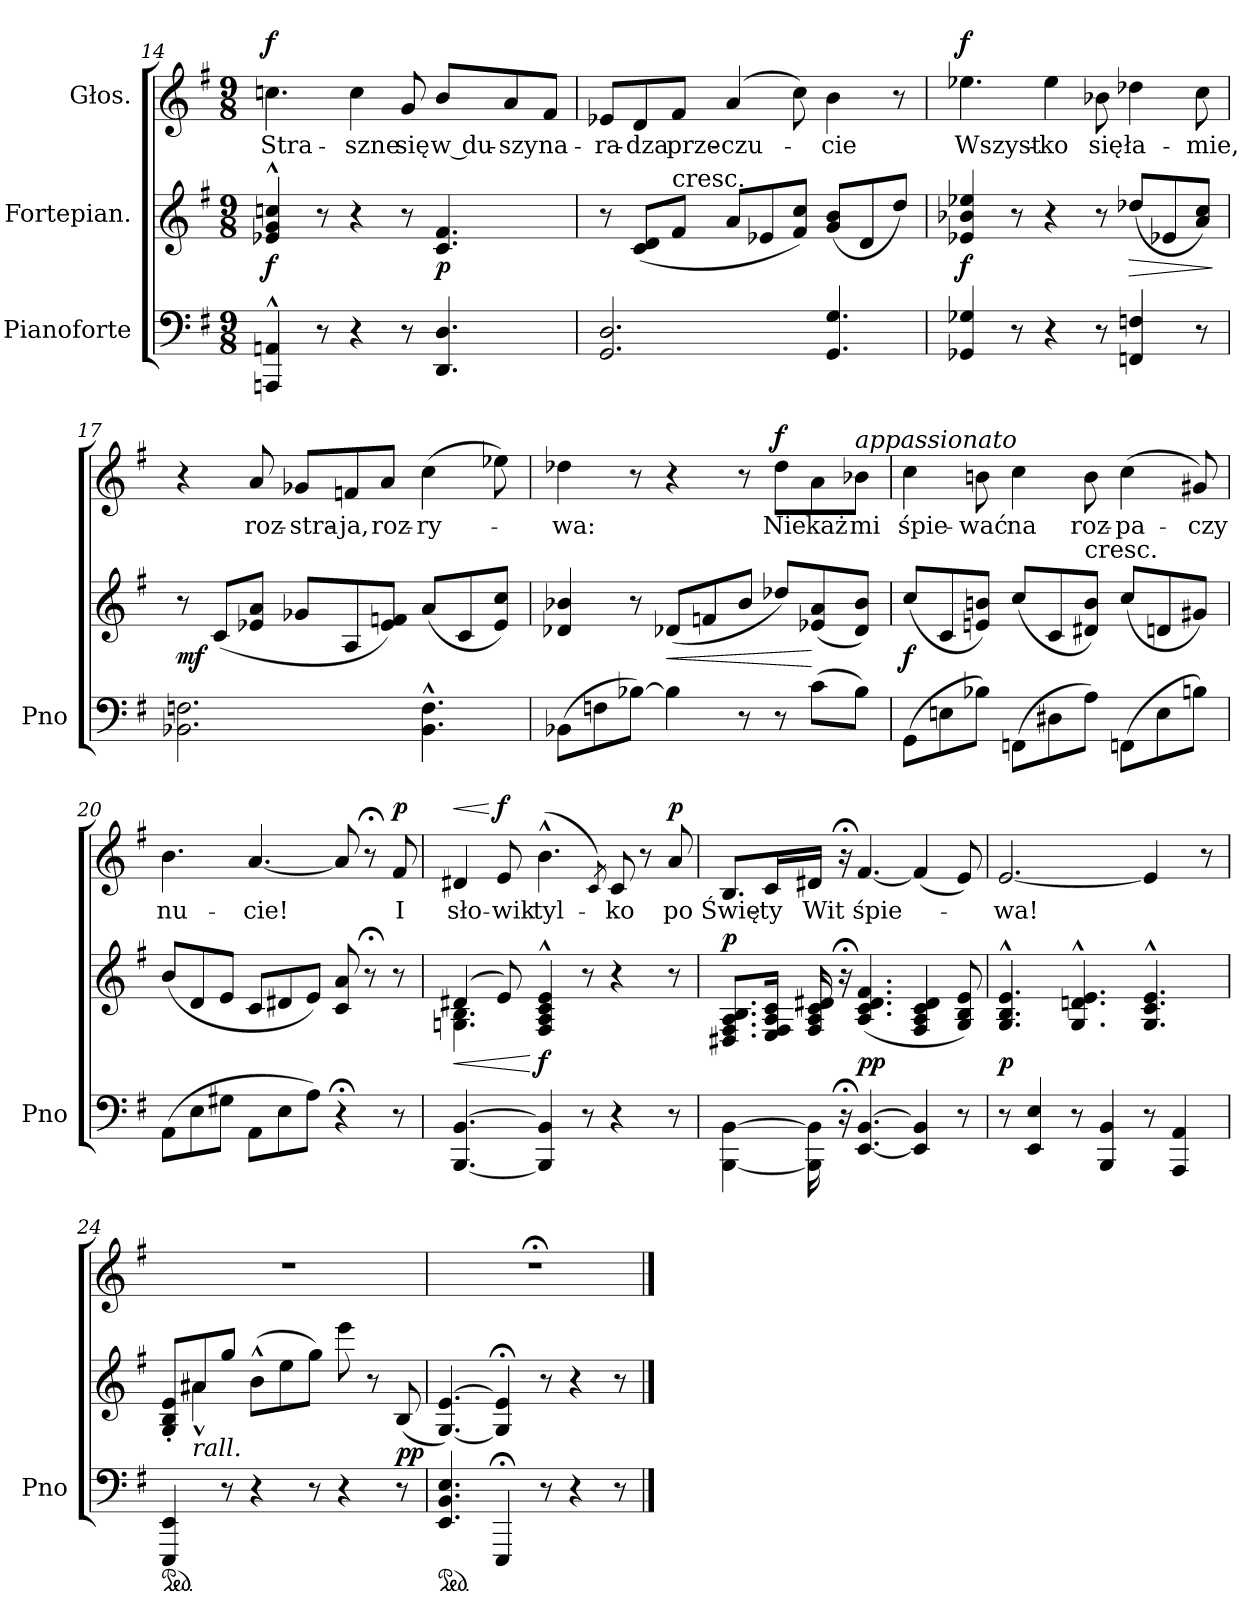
**kern	**kern	**dynam	**kern	**text	**dynam
*part3	*part2	*part2	*part1	*part1	*part1
*staff3	*staff2	*staff2	*staff1	*staff1	*staff1
*I"Pianoforte	*I"Fortepian.	*	*I"Głos.	*	*
*I'Pno	*	*	*	*	*
*clefF4	*clefG2	*	*clefG2	*	*
*k[f#]	*k[f#]	*	*k[f#]	*	*
*e:	*e:	*	*e:	*	*
*M9/8	*M9/8	*	*M9/8	*	*
=14	=14	=14	=14	=14	=14
!	!	!	!	!	!LO:DY:a
4AAAn^^/ 4AAn^^/	4e-X^^/ 4g^^/ 4ccn^^/	f	4.ccn\	Stra-	f
8r	8r	.	.	.	.
4r	4r	.	4cc\	-szne	.
8r	8r	.	8g/	się	.
4.DD/ 4.D/	4.c/ 4.f#/	p	8b/L	w du-	.
.	.	.	8a/	-szy	.
.	.	.	8f#/J	na-	.
=15	=15	=15	=15	=15	=15
2.GG/ 2.D/	8r	.	8e-X/L	-ra-	.
.	(8c/ 8d/L	.	8d/	-dza	.
!	!LO:TX:t=cresc.	!	!	!	!
.	8f#/J	.	8f#/J	prze-	.
.	8a/L	.	(4a/	-czu-	.
.	8e-X/	.	.	.	.
.	8f#/ 8cc/J)	.	8cc\)	.	.
4.GG/ 4.G/	(8g/ 8b/L	.	4b\	-cie	.
.	8d/	.	.	.	.
.	8dd/J)	.	8r	.	.
=16	=16	=16	=16	=16	=16
!	!	!	!	!	!LO:DY:a
4GG-X/ 4G-X/	4e-X/ 4b-X/ 4ee-X/	f	4.ee-X\	Wszyst-	f
8r	8r	.	.	.	.
4r	4r	.	4ee-\	-ko	.
8r	8r	.	8b-X\	się	.
!	!	!LO:HP:b	!	!	!
4FFn/ 4Fn/	(8dd-X/L	>	4dd-X\	ła-	.
.	8e-X/	.	.	.	.
8r	8a/ 8cc/J)	.	8cc\	-mie,	.
.	.	]	.	.	.
=17	=17	=17	=17	=17	=17
2.BB-X\ 2.Fn\	8r	mf	4r	.	.
.	(8c/L	.	.	.	.
.	8e-X/ 8a/J	.	8a/	roz-	.
.	8g-X/L	.	8g-X/L	-stra-	.
.	8A/	.	8fn/	-ja,	.
.	8e-/ 8fn/J)	.	8a/J	roz-	.
4.BB-^^\ 4.F^^\	(8a/L	.	(4cc\	-ry-	.
.	8c/	.	.	.	.
.	8e-/ 8cc/J)	.	8ee-X\)	.	.
=18	=18	=18	=18	=18	=18
(8BB-X\L	4d-X/ 4b-X/	.	4dd-X\	-wa:	.
8Fn\	.	.	.	.	.
[8B-X\J)	8r	.	8r	.	.
!	!	!LO:HP:b	!	!	!
4B-\]	(8d-X/L	<	4r	.	.
.	8fn/	.	.	.	.
8r	8b-/J	.	8r	.	.
!	!	!	!	!	!LO:DY:a
8r	8dd-X/L)	.	8dd-\L	Nie	f
(8c\L	(8e-X/ 8a/	[	8a\	każ	.
!	!	!	!LO:TX:a:i:t=appassionato	!	!
8B-\J)	8d-/ 8b-/J)	.	8b-X\J	mi	.
=19	=19	=19	=19	=19	=19
(8GG\L	(8cc/L	f	4cc\	śpie-	.
8En\	8c/	.	.	.	.
8B-X\J)	8en/ 8bn/J)	.	8bn\	-wać	.
(8FFn\L	(8cc/L	.	4cc\	na	.
8D#X\	8c/	.	.	.	.
!	!LO:TX:t=cresc.	!	!	!	!
8A\J)	8d#X/ 8b/J)	.	8b\	roz-	.
(8FFn\L	(8cc/L	.	(4cc\	-pa-	.
8E\	8dn/	.	.	.	.
8Bn\J)	8g#X/J)	.	8g#X/)	-czy	.
=20	=20	=20	=20	=20	=20
(8AA\L	(8b/L	.	4.b\	nu-	.
8E\	8d/	.	.	.	.
8G#X\J	8e/J	.	.	.	.
8AA\L	8c/L	.	[4.a/	-cie!	.
8E\	8d#X/	.	.	.	.
8A\J)	8e/J)	.	.	.	.
4r;<	8c/ 8a/	.	8a/]	.	.
.	8r;<	.	8r;<	.	.
!	!	!	!	!	!LO:DY:a
8r	8r	.	8f#/	I	p
=21	=21	=21	=21	=21	=21
*	*^	*	*	*	*
!	!	!	!LO:HP:b	!	!	!LO:HP:a
[4.BBB/ [4.BB/	(4d#X/	4.Gn\ 4.B\	<	4d#X/	sło-	<
!	!	!	!	!	!	!LO:DY:n=1:a
.	8e/)	.	.	8e/	-wik	[ f
4BBB]/ 4BB]/	4F#^^/ 4A^^/ 4c^^/ 4e^^/	2.ryy	[ f	(4.b^^\	tyl-	.
8r	8r	.	.	.	.	.
.	.	.	.	8qc/)	.	.
4r	4r	.	.	8c/	-ko	.
.	.	.	.	8r	.	.
!	!	!	!	!	!	!LO:DY:n=2:a
8r	8r	.	.	8a/	po	p
*	*v	*v	*	*	*	*
=22	=22	=22	=22	=22	=22
!	!	!LO:DY:a	!	!	!
[4BBB\ [4BB\	8.D#X/ 8.F#/ 8.A/ 8.B/L	p	8.B/L	Świę-	.
.	16E/ 16F#/ 16A/ 16c/Jk	.	16c/L	-ty	.
16BBB]\ 16BB]\	16F#/ 16A/ 16c/ 16d#X/	.	16d#X/JJ	Wit	.
16r;<	16r;<	.	16r;<	.	.
[4.EE/ [4.BB/	(4.A/ 4.c/ 4.d#/ 4.f#/	pp	[4.f#/	śpie-	.
4EE]/ 4BB]/	4F#/ 4A/ 4c/ 4d#/	.	(4f#/]	.	.
8r	8G/ 8B/ 8e/)	.	8e/)	.	.
=23	=23	=23	=23	=23	=23
8r	4.G^^/ 4.B^^/ 4.e^^/	p	[2.e/	-wa!	.
4EE/ 4E/	.	.	.	.	.
8r	4.G^^/ 4.dn^^/ 4.e^^/	.	.	.	.
4BBB/ 4BB/	.	.	.	.	.
8r	4.G^^/ 4.c^^/ 4.e^^/	.	4e/]	.	.
4AAA/ 4AA/	.	.	.	.	.
.	.	.	8r	.	.
=24	=24	=24	=24	=24	=24
*	*^	*	*	*	*
*ped	*	*	*	*	*	*
4EEE/ 4EE/	8G'/ 8B'/ 8e'/L	8ryy	.	8%9r	.	.
!	!LO:TX:b:i:t=rall.	!	!	!	!	!
.	8a#X/	(4a#X^^>\	.	.	.	.
8r	8gg/J	.	.	.	.	.
4r	(8b^^\L	2.ryy)	.	.	.	.
.	8ee\	.	.	.	.	.
8r	8gg\J)	.	.	.	.	.
4r	8eee\	.	.	.	.	.
.	8r	.	.	.	.	.
8r	(8B/	.	pp	.	.	.
*	*v	*v	*	*	*	*
=25	=25	=25	=25	=25	=25
*ped	*	*	*	*	*
4.EE/ 4.BB/ 4.E/	[4.G/ [4.e/)	.	8%9r;<	.	.
4EEE;</	4G];</ 4e];</	.	.	.	.
8r	8r	.	.	.	.
4r	4r	.	.	.	.
8r	8r	.	.	.	.
==	==	==	==	==	==
*-	*-	*-	*-	*-	*-
